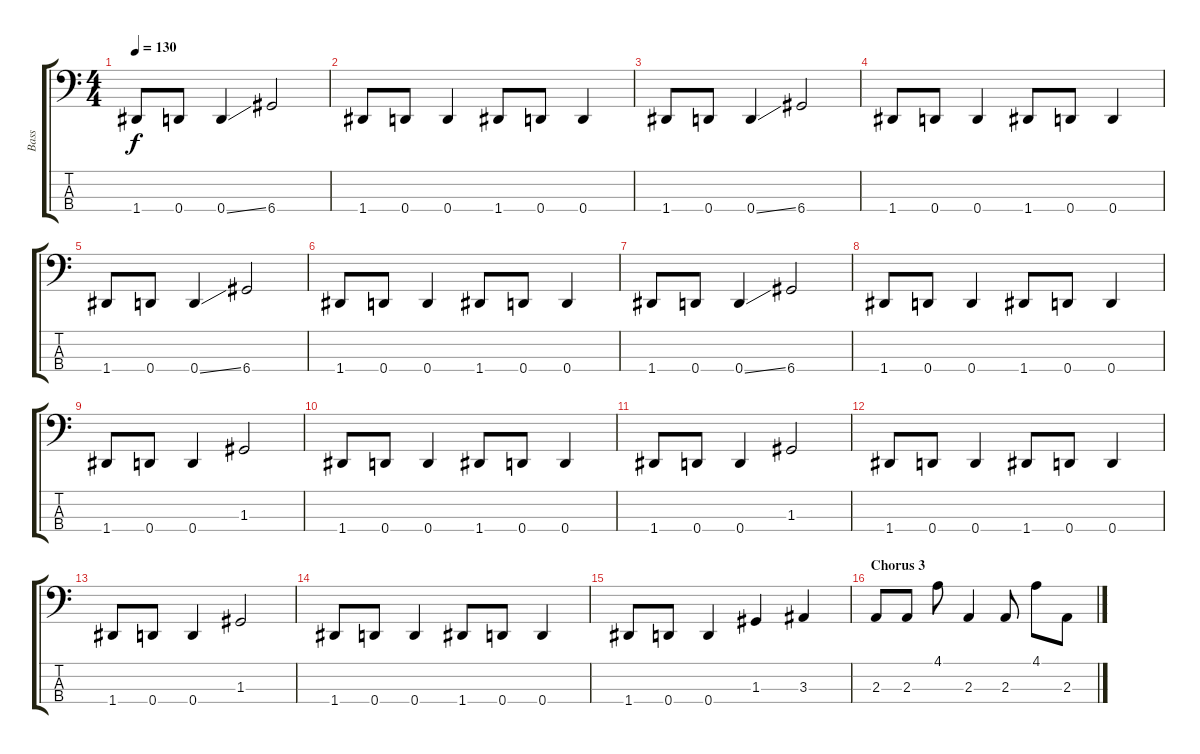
\track ("Bass" "Bass") {instrument electricbasspick}
\staff {score tabs}
\tuning (F2 C2 G1 D1) {hide}
\ts (4 4)
\tempo 130
\clef f4
\ks c
1.4.8{dy f} 0.4.8 0.4{ss}.4 6.4.2 |
1.4.8 0.4.8 0.4.4 1.4.8 0.4.8 0.4.4 |
1.4.8 0.4.8 0.4{ss}.4 6.4.2 |
1.4.8 0.4.8 0.4.4 1.4.8 0.4.8 0.4.4 |
1.4.8 0.4.8 0.4{ss}.4 6.4.2 |
1.4.8 0.4.8 0.4.4 1.4.8 0.4.8 0.4.4 |
1.4.8 0.4.8 0.4{ss}.4 6.4.2 |
1.4.8 0.4.8 0.4.4 1.4.8 0.4.8 0.4.4 |
1.4.8 0.4.8 0.4.4 1.3.2 |
1.4.8 0.4.8 0.4.4 1.4.8 0.4.8 0.4.4 |
1.4.8 0.4.8 0.4.4 1.3.2 |
1.4.8 0.4.8 0.4.4 1.4.8 0.4.8 0.4.4 |
1.4.8 0.4.8 0.4.4 1.3.2 |
1.4.8 0.4.8 0.4.4 1.4.8 0.4.8 0.4.4 |
1.4.8 0.4.8 0.4.4 1.3.4 3.3.4 |
\section ("" "Chorus 3")
2.3.8 2.3.8 4.1.8 2.3.4 2.3.8 4.1.8 2.3.8
